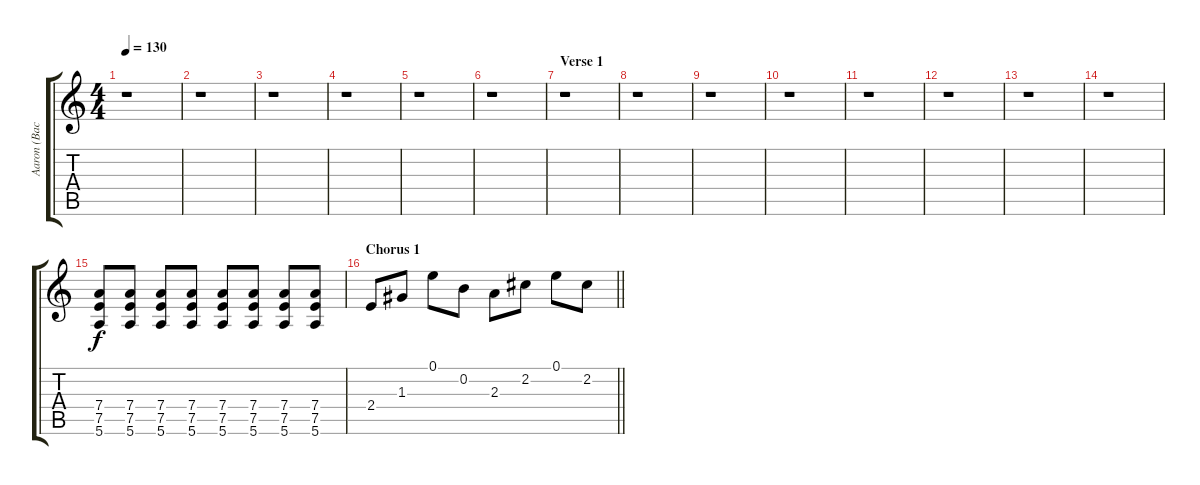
\track ("Aaron (Backing Guitar)" "Aaron (Bac") {instrument distortionguitar}
\staff {score tabs}
\tuning (E4 B3 G3 D3 A2 E2) {hide}
\ts (4 4)
\tempo 130
\clef g2
\ks c
r.1{dy f} |
r.1 |
r.1 |
r.1 |
r.1 |
r.1 |
\section ("" "Verse 1")
r.1 |
r.1 |
r.1 |
r.1 |
r.1 |
r.1 |
r.1 |
r.1 |
(7.4 7.5 5.6).8 (7.4 7.5 5.6).8 (7.4 7.5 5.6).8 (7.4 7.5 5.6).8 (7.4 7.5 5.6).8 (7.4 7.5 5.6).8 (7.4 7.5 5.6).8 (7.4 7.5 5.6).8 |
\section ("" "Chorus 1")
\barLineRight lightlight
2.4.8 1.3.8 0.1.8 0.2.8 2.3.8 2.2.8 0.1.8 2.2.8
